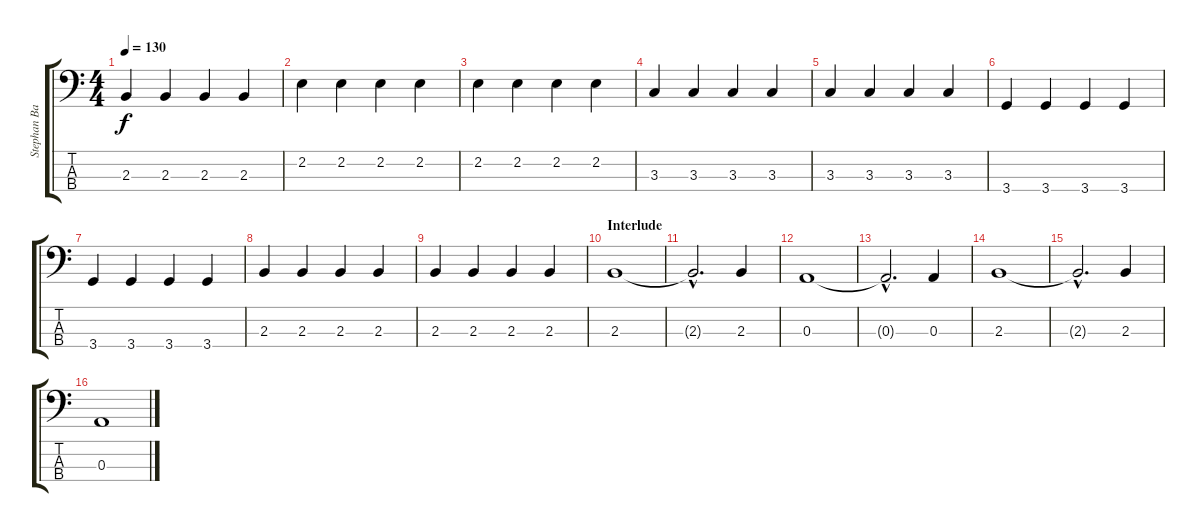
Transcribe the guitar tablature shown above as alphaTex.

\track ("Stephan Bass" "Stephan Ba") {instrument electricbassfinger}
\staff {score tabs}
\tuning (G2 D2 A1 E1) {hide}
\ts (4 4)
\tempo 130
\clef f4
\ks c
2.3.4{dy f} 2.3.4 2.3.4 2.3.4 |
2.2.4 2.2.4 2.2.4 2.2.4 |
2.2.4 2.2.4 2.2.4 2.2.4 |
3.3.4 3.3.4 3.3.4 3.3.4 |
3.3.4 3.3.4 3.3.4 3.3.4 |
3.4.4 3.4.4 3.4.4 3.4.4 |
3.4.4 3.4.4 3.4.4 3.4.4 |
2.3.4 2.3.4 2.3.4 2.3.4 |
2.3.4 2.3.4 2.3.4 2.3.4 |
\section ("" "Interlude")
2.3.1 |
2.3{hac t}.2{d} 2.3.4 |
0.3.1 |
0.3{hac t}.2{d} 0.3.4 |
2.3.1 |
2.3{hac t}.2{d} 2.3.4 |
0.3.1
